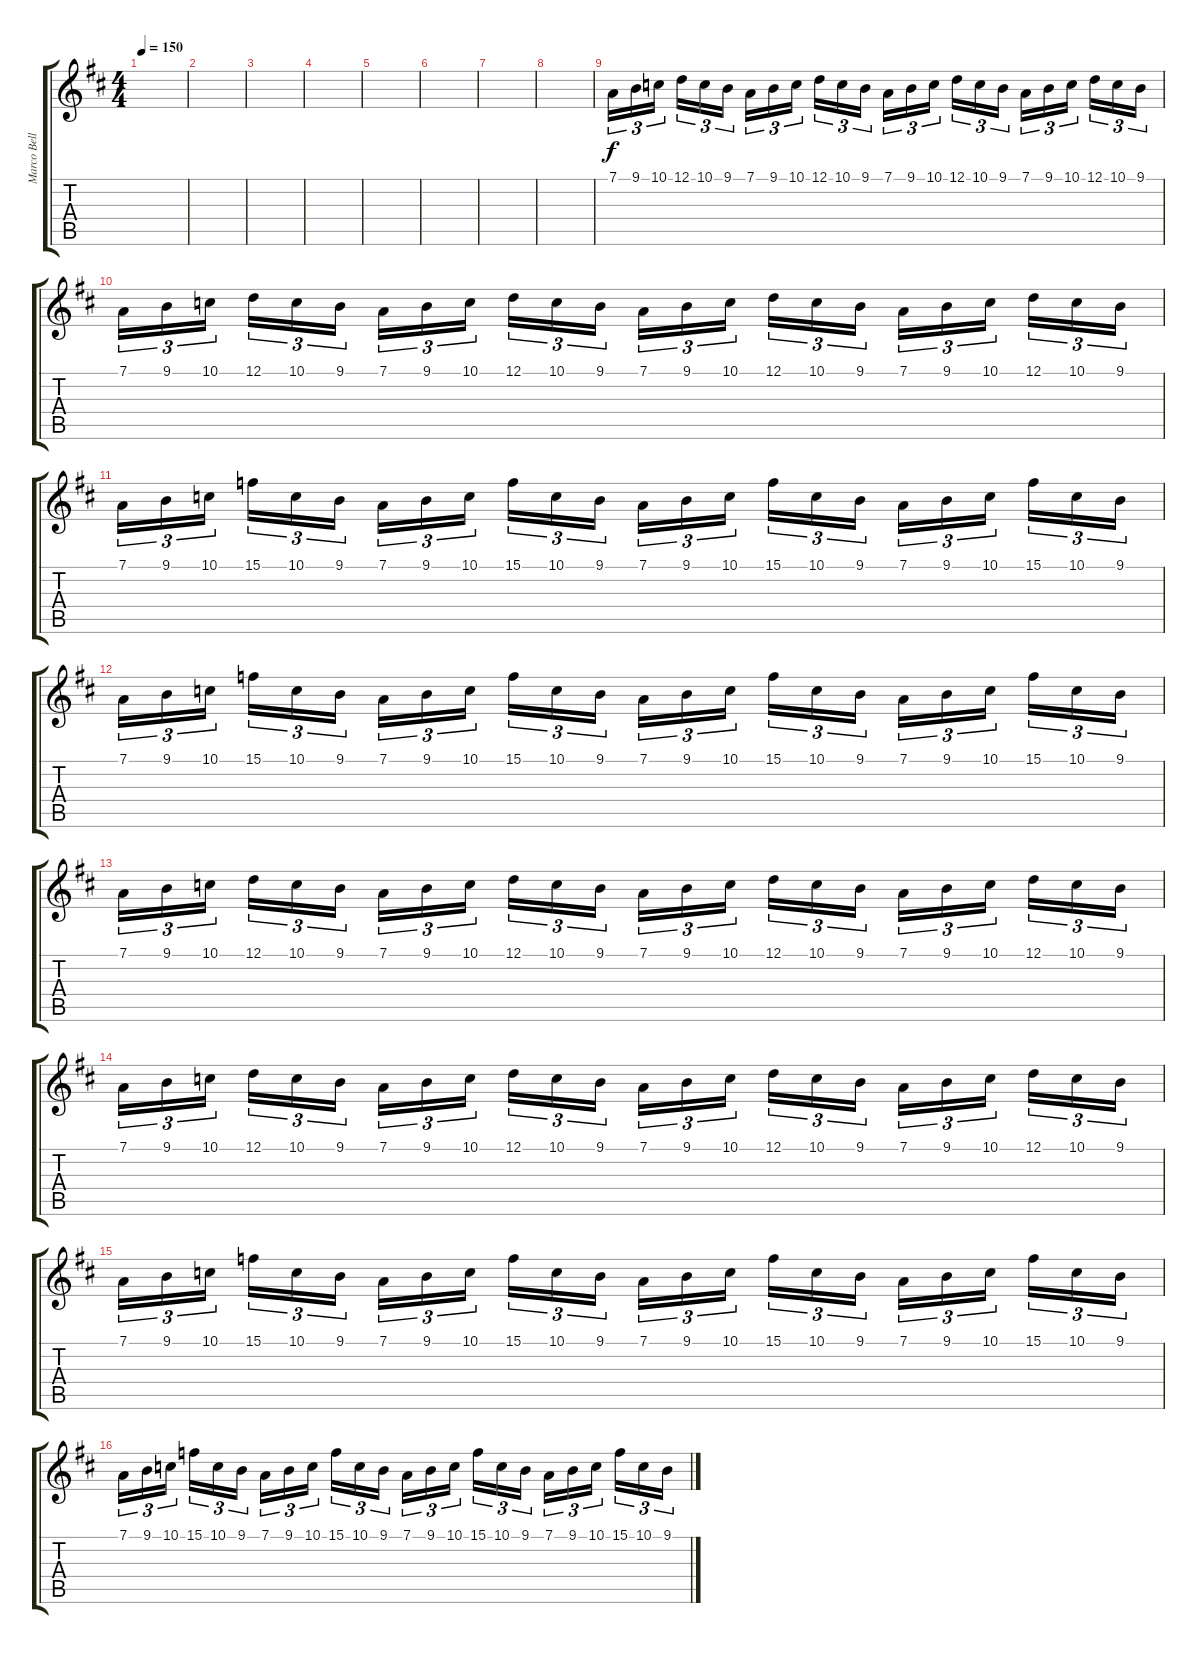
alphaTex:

\track ("Marco Bells" "Marco Bell") {instrument pad1newage}
\staff {score tabs}
\tuning (D4 A3 F3 C3 G2 D2) {hide}
\ts (4 4)
\tempo 150
\clef g2
\ks d
|
|
|
|
|
|
|
|
7.1.16{tu (3 2)} 9.1.16{tu (3 2)} 10.1.16{tu (3 2) beam splitsecondary} 12.1.16{tu (3 2)} 10.1.16{tu (3 2)} 9.1.16{tu (3 2)} 7.1.16{tu (3 2)} 9.1.16{tu (3 2)} 10.1.16{tu (3 2) beam splitsecondary} 12.1.16{tu (3 2)} 10.1.16{tu (3 2)} 9.1.16{tu (3 2)} 7.1.16{tu (3 2)} 9.1.16{tu (3 2)} 10.1.16{tu (3 2) beam splitsecondary} 12.1.16{tu (3 2)} 10.1.16{tu (3 2)} 9.1.16{tu (3 2)} 7.1.16{tu (3 2)} 9.1.16{tu (3 2)} 10.1.16{tu (3 2) beam splitsecondary} 12.1.16{tu (3 2)} 10.1.16{tu (3 2)} 9.1.16{tu (3 2)} |
7.1.16{tu (3 2)} 9.1.16{tu (3 2)} 10.1.16{tu (3 2) beam splitsecondary} 12.1.16{tu (3 2)} 10.1.16{tu (3 2)} 9.1.16{tu (3 2)} 7.1.16{tu (3 2)} 9.1.16{tu (3 2)} 10.1.16{tu (3 2) beam splitsecondary} 12.1.16{tu (3 2)} 10.1.16{tu (3 2)} 9.1.16{tu (3 2)} 7.1.16{tu (3 2)} 9.1.16{tu (3 2)} 10.1.16{tu (3 2) beam splitsecondary} 12.1.16{tu (3 2)} 10.1.16{tu (3 2)} 9.1.16{tu (3 2)} 7.1.16{tu (3 2)} 9.1.16{tu (3 2)} 10.1.16{tu (3 2) beam splitsecondary} 12.1.16{tu (3 2)} 10.1.16{tu (3 2)} 9.1.16{tu (3 2)} |
7.1.16{tu (3 2)} 9.1.16{tu (3 2)} 10.1.16{tu (3 2) beam splitsecondary} 15.1.16{tu (3 2)} 10.1.16{tu (3 2)} 9.1.16{tu (3 2)} 7.1.16{tu (3 2)} 9.1.16{tu (3 2)} 10.1.16{tu (3 2) beam splitsecondary} 15.1.16{tu (3 2)} 10.1.16{tu (3 2)} 9.1.16{tu (3 2)} 7.1.16{tu (3 2)} 9.1.16{tu (3 2)} 10.1.16{tu (3 2) beam splitsecondary} 15.1.16{tu (3 2)} 10.1.16{tu (3 2)} 9.1.16{tu (3 2)} 7.1.16{tu (3 2)} 9.1.16{tu (3 2)} 10.1.16{tu (3 2) beam splitsecondary} 15.1.16{tu (3 2)} 10.1.16{tu (3 2)} 9.1.16{tu (3 2)} |
7.1.16{tu (3 2)} 9.1.16{tu (3 2)} 10.1.16{tu (3 2) beam splitsecondary} 15.1.16{tu (3 2)} 10.1.16{tu (3 2)} 9.1.16{tu (3 2)} 7.1.16{tu (3 2)} 9.1.16{tu (3 2)} 10.1.16{tu (3 2) beam splitsecondary} 15.1.16{tu (3 2)} 10.1.16{tu (3 2)} 9.1.16{tu (3 2)} 7.1.16{tu (3 2)} 9.1.16{tu (3 2)} 10.1.16{tu (3 2) beam splitsecondary} 15.1.16{tu (3 2)} 10.1.16{tu (3 2)} 9.1.16{tu (3 2)} 7.1.16{tu (3 2)} 9.1.16{tu (3 2)} 10.1.16{tu (3 2) beam splitsecondary} 15.1.16{tu (3 2)} 10.1.16{tu (3 2)} 9.1.16{tu (3 2)} |
7.1.16{tu (3 2)} 9.1.16{tu (3 2)} 10.1.16{tu (3 2) beam splitsecondary} 12.1.16{tu (3 2)} 10.1.16{tu (3 2)} 9.1.16{tu (3 2)} 7.1.16{tu (3 2)} 9.1.16{tu (3 2)} 10.1.16{tu (3 2) beam splitsecondary} 12.1.16{tu (3 2)} 10.1.16{tu (3 2)} 9.1.16{tu (3 2)} 7.1.16{tu (3 2)} 9.1.16{tu (3 2)} 10.1.16{tu (3 2) beam splitsecondary} 12.1.16{tu (3 2)} 10.1.16{tu (3 2)} 9.1.16{tu (3 2)} 7.1.16{tu (3 2)} 9.1.16{tu (3 2)} 10.1.16{tu (3 2) beam splitsecondary} 12.1.16{tu (3 2)} 10.1.16{tu (3 2)} 9.1.16{tu (3 2)} |
7.1.16{tu (3 2)} 9.1.16{tu (3 2)} 10.1.16{tu (3 2) beam splitsecondary} 12.1.16{tu (3 2)} 10.1.16{tu (3 2)} 9.1.16{tu (3 2)} 7.1.16{tu (3 2)} 9.1.16{tu (3 2)} 10.1.16{tu (3 2) beam splitsecondary} 12.1.16{tu (3 2)} 10.1.16{tu (3 2)} 9.1.16{tu (3 2)} 7.1.16{tu (3 2)} 9.1.16{tu (3 2)} 10.1.16{tu (3 2) beam splitsecondary} 12.1.16{tu (3 2)} 10.1.16{tu (3 2)} 9.1.16{tu (3 2)} 7.1.16{tu (3 2)} 9.1.16{tu (3 2)} 10.1.16{tu (3 2) beam splitsecondary} 12.1.16{tu (3 2)} 10.1.16{tu (3 2)} 9.1.16{tu (3 2)} |
7.1.16{tu (3 2)} 9.1.16{tu (3 2)} 10.1.16{tu (3 2) beam splitsecondary} 15.1.16{tu (3 2)} 10.1.16{tu (3 2)} 9.1.16{tu (3 2)} 7.1.16{tu (3 2)} 9.1.16{tu (3 2)} 10.1.16{tu (3 2) beam splitsecondary} 15.1.16{tu (3 2)} 10.1.16{tu (3 2)} 9.1.16{tu (3 2)} 7.1.16{tu (3 2)} 9.1.16{tu (3 2)} 10.1.16{tu (3 2) beam splitsecondary} 15.1.16{tu (3 2)} 10.1.16{tu (3 2)} 9.1.16{tu (3 2)} 7.1.16{tu (3 2)} 9.1.16{tu (3 2)} 10.1.16{tu (3 2) beam splitsecondary} 15.1.16{tu (3 2)} 10.1.16{tu (3 2)} 9.1.16{tu (3 2)} |
7.1.16{tu (3 2)} 9.1.16{tu (3 2)} 10.1.16{tu (3 2) beam splitsecondary} 15.1.16{tu (3 2)} 10.1.16{tu (3 2)} 9.1.16{tu (3 2)} 7.1.16{tu (3 2)} 9.1.16{tu (3 2)} 10.1.16{tu (3 2) beam splitsecondary} 15.1.16{tu (3 2)} 10.1.16{tu (3 2)} 9.1.16{tu (3 2)} 7.1.16{tu (3 2)} 9.1.16{tu (3 2)} 10.1.16{tu (3 2) beam splitsecondary} 15.1.16{tu (3 2)} 10.1.16{tu (3 2)} 9.1.16{tu (3 2)} 7.1.16{tu (3 2)} 9.1.16{tu (3 2)} 10.1.16{tu (3 2) beam splitsecondary} 15.1.16{tu (3 2)} 10.1.16{tu (3 2)} 9.1.16{tu (3 2)}
